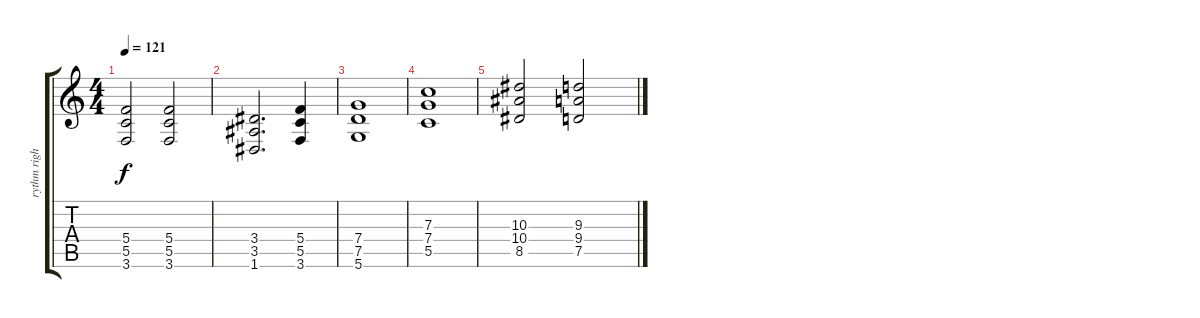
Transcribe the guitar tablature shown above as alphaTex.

\track ("rythm right" "rythm righ") {instrument distortionguitar}
\staff {score tabs}
\tuning (D4 A3 F3 C3 G2 D2) {hide}
\ts (4 4)
\tempo 121
\clef g2
\ks c
(5.4{t} 5.5{t} 3.6{t}).2{dy f} (5.4 5.5 3.6).2 |
(3.4 3.5 1.6).2{d} (5.4 5.5 3.6).4 |
(7.4 7.5 5.6).1 |
(7.3 7.4 5.5).1 |
(10.3 10.4 8.5).2 (9.3 9.4 7.5).2
